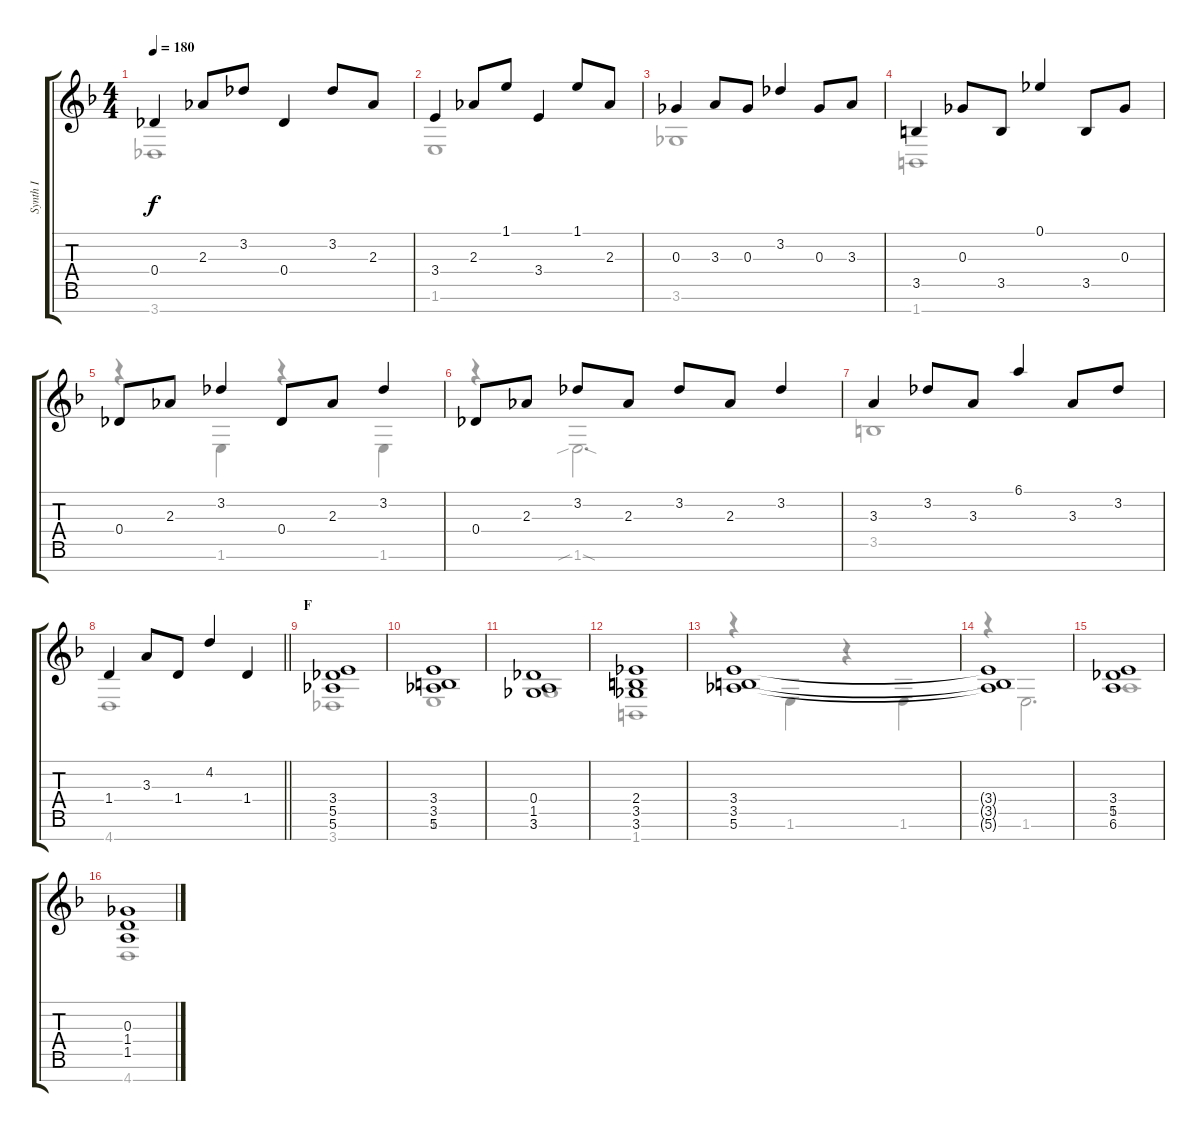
\track ("Synth I" "Synth I") {instrument pad7halo}
\staff {score tabs}
\tuning (Eb5 Bb4 Gb4 Db4 Ab3 Eb3 Bb2) {hide}
\voice
\ts (4 4)
\tempo 180
\clef g2
\ks f
0.4.4{dy f} 2.3.8 3.2.8 0.4.4 3.2.8 2.3.8 |
3.4.4 2.3.8 1.1.8 3.4.4 1.1.8 2.3.8 |
0.3.4 3.3.8 0.3.8 3.2.4 0.3.8 3.3.8 |
3.5.4 0.3.8 3.5.8 0.1.4 3.5.8 0.3.8 |
0.4.8 2.3.8 3.2.4 0.4.8 2.3.8 3.2.4 |
0.4.8 2.3.8 3.2.8 2.3.8 3.2.8 2.3.8 3.2.4 |
3.3.4 3.2.8 3.3.8 6.1.4 3.3.8 3.2.8 |
\barLineRight lightlight
1.4.4 3.3.8 1.4.8 4.2.4 1.4.4 |
\section ("" "F")
(3.4 5.5 5.6).1 |
(3.4 3.5 5.6).1 |
(0.4 1.5 3.6).1 |
(2.4 3.5 3.6).1 |
(3.4 3.5 5.6).1 |
(3.4{t} 3.5{t} 5.6{t}).1 |
(3.4 5.5 6.6).1 |
(0.3 1.4 1.5).1
\voice
\clef g2
\ottava regular
\simile none
\ks f
3.7.1{dy f} |
1.6.1 |
3.6.1 |
1.7.1 |
r.4 1.6.4 r.4 1.6.4 |
r.4 1.6{sib sod}.2{d} |
3.5.1 |
\barLineRight lightlight
4.7.1 |
3.7.1 |
1.6.1 |
3.6.1 |
1.7.1 |
r.4 1.6.4 r.4 1.6.4 |
r.4 1.6.2{d} |
1.5.1 |
4.7.1
